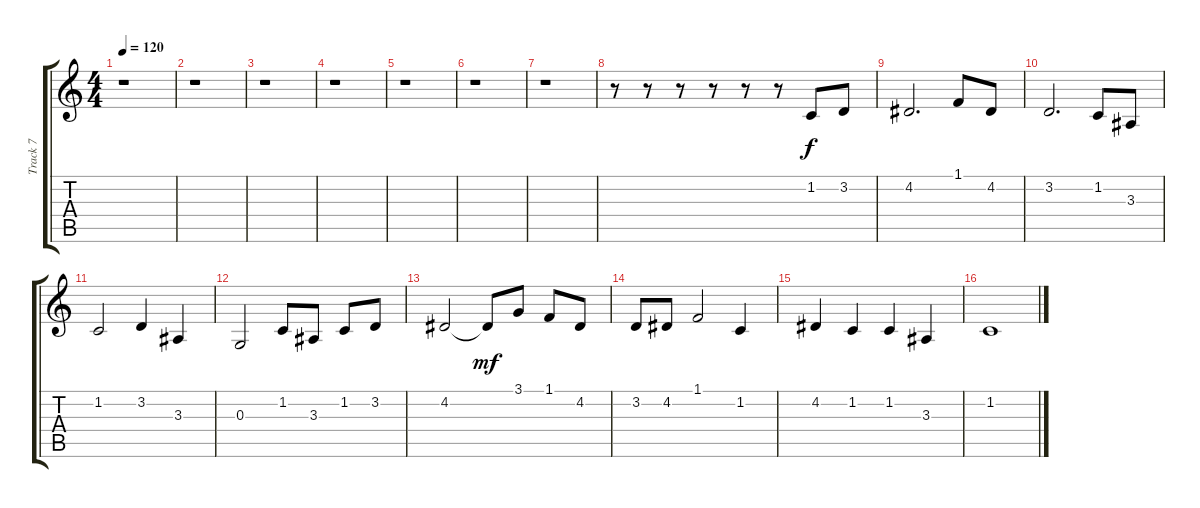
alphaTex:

\track ("Track 7" "Track 7") {instrument violin}
\staff {score tabs}
\tuning (E4 B3 G3 D3 A2 E2) {hide}
\ts (4 4)
\tempo 120
\clef g2
\ks c
r.1{dy f} |
r.1 |
r.1 |
r.1 |
r.1 |
r.1 |
r.1 |
r.8 r.8 r.8 r.8 r.8 r.8 1.2.8 3.2.8 |
4.2.2{d} 1.1.8 4.2.8 |
3.2.2{d} 1.2.8 3.3.8 |
1.2.2 3.2.4 3.3.4 |
0.3.2 1.2.8 3.3.8 1.2.8 3.2.8 |
4.2.2 4.2{t}.8{dy mf} 3.1.8 1.1.8 4.2.8 |
3.2.8 4.2.8 1.1.2 1.2.4 |
4.2.4 1.2.4 1.2.4 3.3.4 |
1.2.1
